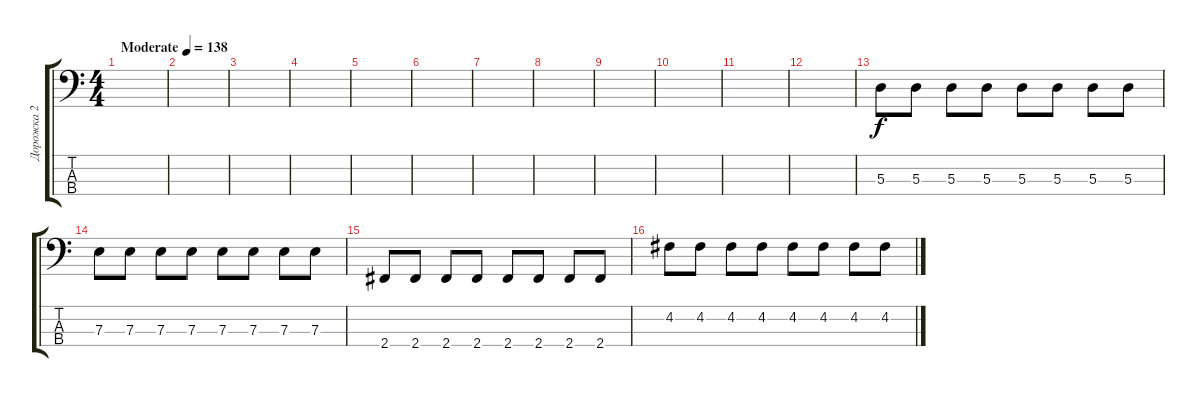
\track ("Дорожка 2" "Дорожка 2") {instrument electricbassfinger}
\staff {score tabs}
\tuning (G2 D2 A1 E1) {hide}
\ts (4 4)
\tempo (138 "Moderate")
\clef f4
\ks c
|
|
|
|
|
|
|
|
|
|
|
|
5.3.8 5.3.8 5.3.8 5.3.8 5.3.8 5.3.8 5.3.8 5.3.8 |
7.3.8 7.3.8 7.3.8 7.3.8 7.3.8 7.3.8 7.3.8 7.3.8 |
2.4.8 2.4.8 2.4.8 2.4.8 2.4.8 2.4.8 2.4.8 2.4.8 |
4.2.8 4.2.8 4.2.8 4.2.8 4.2.8 4.2.8 4.2.8 4.2.8
